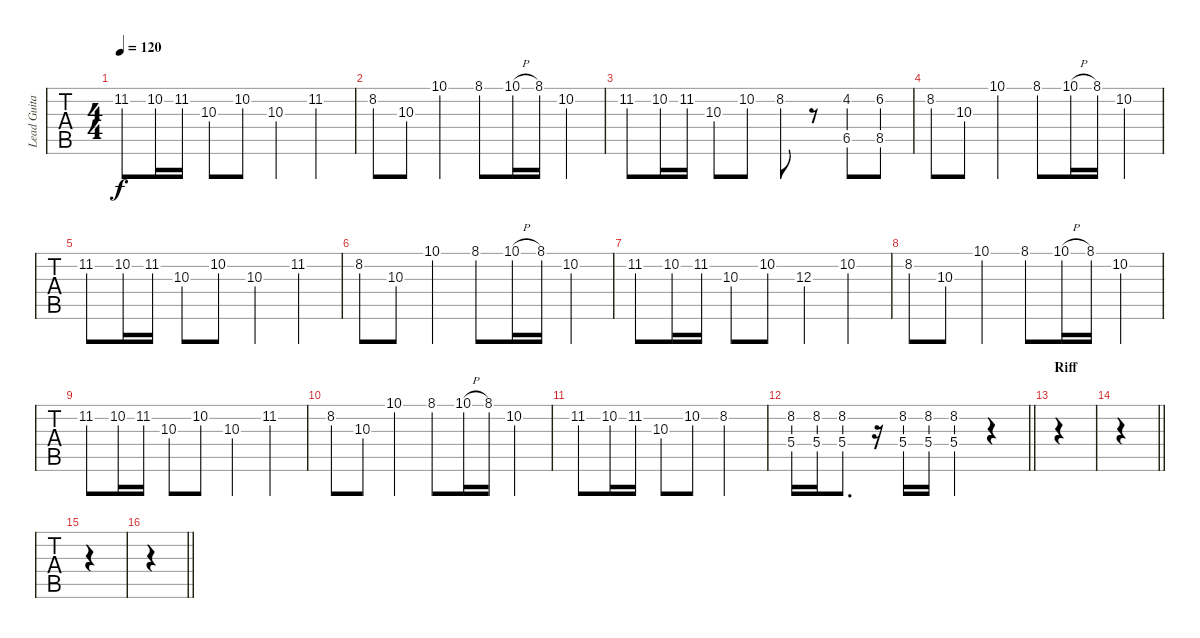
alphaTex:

\track ("Lead Guitar" "Lead Guita") {instrument distortionguitar}
\staff {tabs}
\tuning (E4 B3 G3 D3 A2 E2) {hide}
\ts (4 4)
\tempo 120
\clef g2
\ks c
11.2.8{dy f} 10.2.16 11.2.16 10.3.8 10.2.8 10.3.4 11.2.4 |
8.2.8 10.3.8 10.1.4 8.1.8 10.1{h}.16 8.1.16 10.2.4 |
11.2.8 10.2.16 11.2.16 10.3.8 10.2.8 8.2.8 r.8 (4.2 6.5).8 (6.2 8.5).8 |
8.2.8 10.3.8 10.1.4 8.1.8 10.1{h}.16 8.1.16 10.2.4 |
11.2.8 10.2.16 11.2.16 10.3.8 10.2.8 10.3.4 11.2.4 |
8.2.8 10.3.8 10.1.4 8.1.8 10.1{h}.16 8.1.16 10.2.4 |
11.2.8 10.2.16 11.2.16 10.3.8 10.2.8 12.3.4 10.2.4 |
8.2.8 10.3.8 10.1.4 8.1.8 10.1{h}.16 8.1.16 10.2.4 |
11.2.8 10.2.16 11.2.16 10.3.8 10.2.8 10.3.4 11.2.4 |
8.2.8 10.3.8 10.1.4 8.1.8 10.1{h}.16 8.1.16 10.2.4 |
11.2.8 10.2.16 11.2.16 10.3.8 10.2.8 8.2.2 |
\barLineRight lightlight
(8.2 5.4).16 (8.2 5.4).16 (8.2 5.4).8{d} r.16 (8.2 5.4).16 (8.2 5.4).16 (8.2 5.4).4 r.4 |
\section ("" "Riff")
|
\barLineRight lightlight
|
|
\barLineRight lightlight
